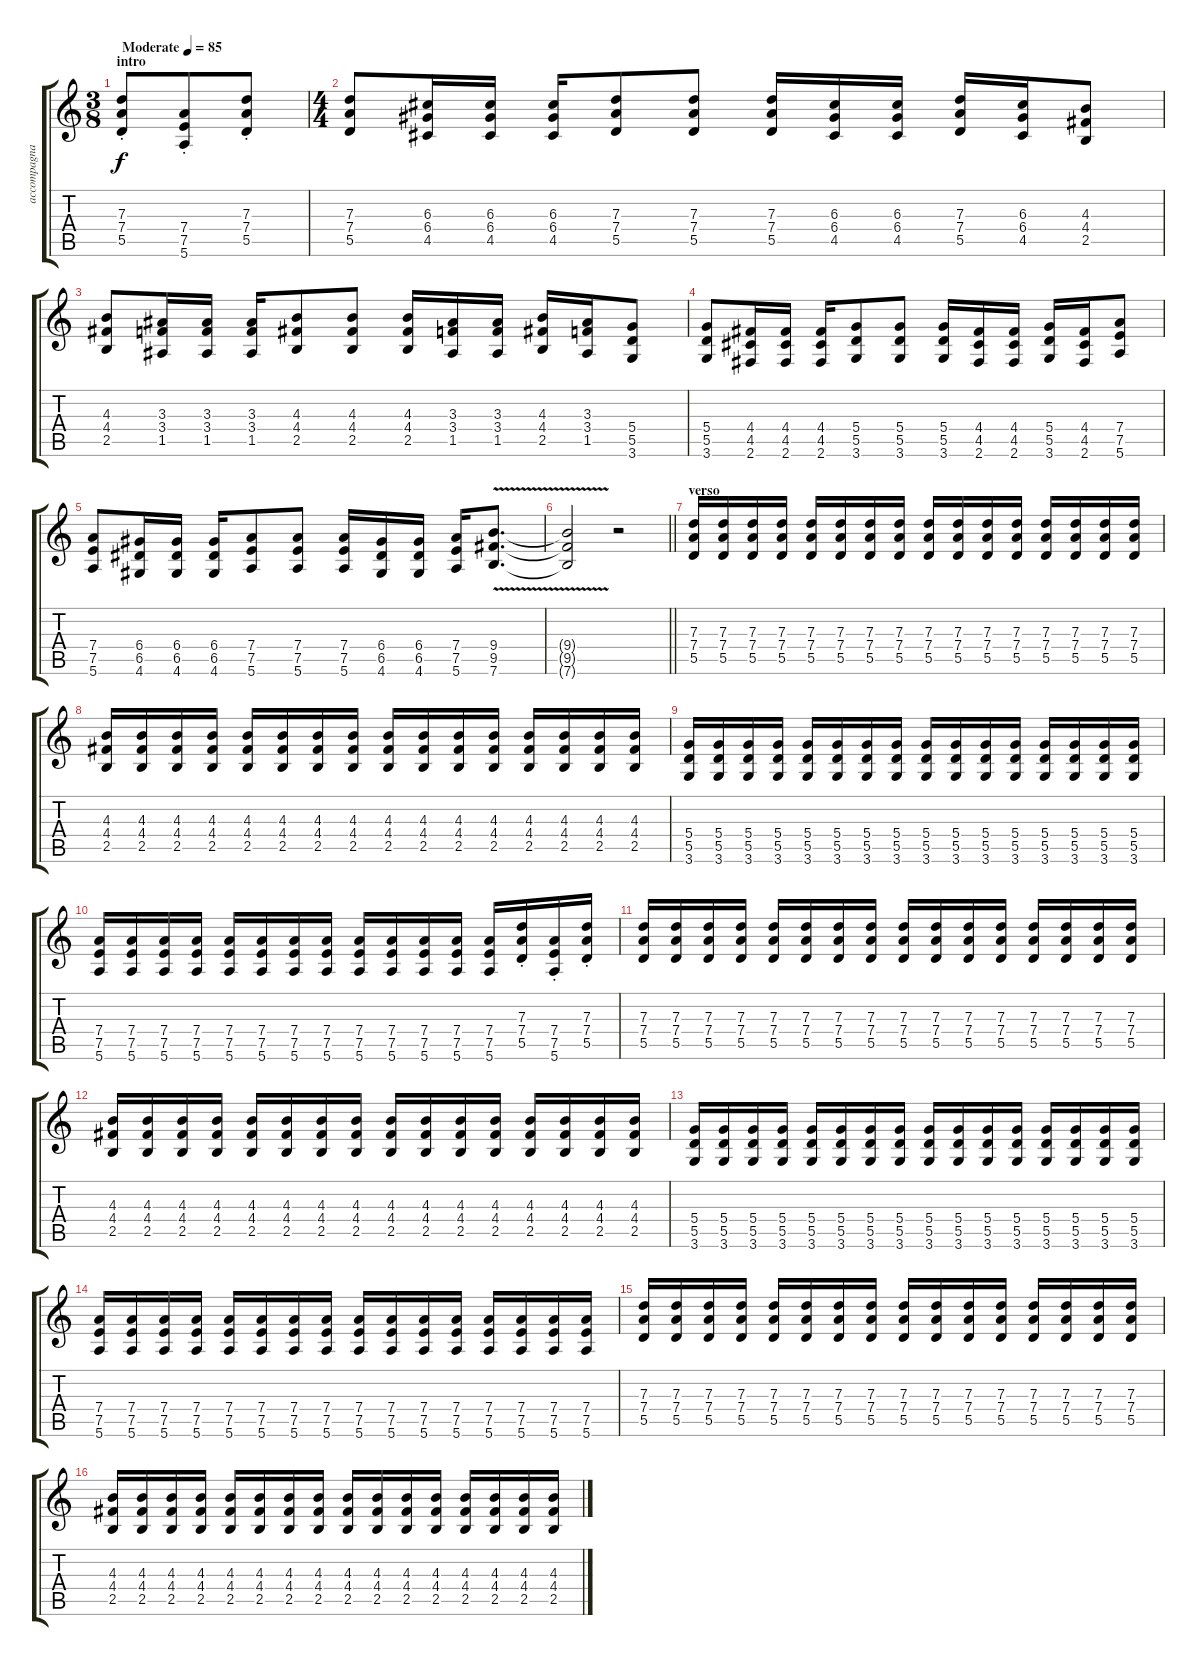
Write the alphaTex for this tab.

\track ("accompagnamento" "accompagna") {instrument overdrivenguitar}
\staff {score tabs}
\tuning (E4 B3 G3 D3 A2 E2) {hide}
\ts (3 8)
\section ("" "intro")
\tempo (85 "Moderate")
\clef g2
\ks c
(7.3{st} 7.4{st} 5.5{st}).8{dy f instrument overdrivenguitar} (7.4{st} 7.5{st} 5.6{st}).8 (7.3{st} 7.4{st} 5.5{st}).8 |
\ts (4 4)
(7.3 7.4 5.5).8 (6.3 6.4 4.5).16 (6.3 6.4 4.5).16 (6.3 6.4 4.5).16 (7.3 7.4 5.5).8 (7.3 7.4 5.5).8 (7.3 7.4 5.5).16 (6.3 6.4 4.5).16 (6.3 6.4 4.5).16 (7.3 7.4 5.5).16 (6.3 6.4 4.5).16 (4.3 4.4 2.5).8 |
(4.3 4.4 2.5).8 (3.3 3.4 1.5).16 (3.3 3.4 1.5).16 (3.3 3.4 1.5).16 (4.3 4.4 2.5).8 (4.3 4.4 2.5).8 (4.3 4.4 2.5).16 (3.3 3.4 1.5).16 (3.3 3.4 1.5).16 (4.3 4.4 2.5).16 (3.3 3.4 1.5).16 (5.4 5.5 3.6).8 |
(5.4 5.5 3.6).8 (4.4 4.5 2.6).16 (4.4 4.5 2.6).16 (4.4 4.5 2.6).16 (5.4 5.5 3.6).8 (5.4 5.5 3.6).8 (5.4 5.5 3.6).16 (4.4 4.5 2.6).16 (4.4 4.5 2.6).16 (5.4 5.5 3.6).16 (4.4 4.5 2.6).16 (7.4 7.5 5.6).8 |
(7.4 7.5 5.6).8 (6.4 6.5 4.6).16 (6.4 6.5 4.6).16 (6.4 6.5 4.6).16 (7.4 7.5 5.6).8 (7.4 7.5 5.6).8 (7.4 7.5 5.6).16 (6.4 6.5 4.6).16 (6.4 6.5 4.6).16 (7.4 7.5 5.6).16 (9.4{v} 9.5 7.6).8{d} |
\barLineRight lightlight
(9.4{t} 9.5{t} 7.6{t}).2 r.2 |
\section ("" "verso")
(7.3 7.4 5.5).16 (7.3 7.4 5.5).16 (7.3 7.4 5.5).16 (7.3 7.4 5.5).16 (7.3 7.4 5.5).16 (7.3 7.4 5.5).16 (7.3 7.4 5.5).16 (7.3 7.4 5.5).16 (7.3 7.4 5.5).16 (7.3 7.4 5.5).16 (7.3 7.4 5.5).16 (7.3 7.4 5.5).16 (7.3 7.4 5.5).16 (7.3 7.4 5.5).16 (7.3 7.4 5.5).16 (7.3 7.4 5.5).16 |
(4.3 4.4 2.5).16 (4.3 4.4 2.5).16 (4.3 4.4 2.5).16 (4.3 4.4 2.5).16 (4.3 4.4 2.5).16 (4.3 4.4 2.5).16 (4.3 4.4 2.5).16 (4.3 4.4 2.5).16 (4.3 4.4 2.5).16 (4.3 4.4 2.5).16 (4.3 4.4 2.5).16 (4.3 4.4 2.5).16 (4.3 4.4 2.5).16 (4.3 4.4 2.5).16 (4.3 4.4 2.5).16 (4.3 4.4 2.5).16 |
(5.4 5.5 3.6).16 (5.4 5.5 3.6).16 (5.4 5.5 3.6).16 (5.4 5.5 3.6).16 (5.4 5.5 3.6).16 (5.4 5.5 3.6).16 (5.4 5.5 3.6).16 (5.4 5.5 3.6).16 (5.4 5.5 3.6).16 (5.4 5.5 3.6).16 (5.4 5.5 3.6).16 (5.4 5.5 3.6).16 (5.4 5.5 3.6).16 (5.4 5.5 3.6).16 (5.4 5.5 3.6).16 (5.4 5.5 3.6).16 |
(7.4 7.5 5.6).16 (7.4 7.5 5.6).16 (7.4 7.5 5.6).16 (7.4 7.5 5.6).16 (7.4 7.5 5.6).16 (7.4 7.5 5.6).16 (7.4 7.5 5.6).16 (7.4 7.5 5.6).16 (7.4 7.5 5.6).16 (7.4 7.5 5.6).16 (7.4 7.5 5.6).16 (7.4 7.5 5.6).16 (7.4 7.5 5.6).16 (7.3{st} 7.4{st} 5.5{st}).16 (7.4{st} 7.5{st} 5.6{st}).16 (7.3{st} 7.4{st} 5.5{st}).16 |
(7.3 7.4 5.5).16 (7.3 7.4 5.5).16 (7.3 7.4 5.5).16 (7.3 7.4 5.5).16 (7.3 7.4 5.5).16 (7.3 7.4 5.5).16 (7.3 7.4 5.5).16 (7.3 7.4 5.5).16 (7.3 7.4 5.5).16 (7.3 7.4 5.5).16 (7.3 7.4 5.5).16 (7.3 7.4 5.5).16 (7.3 7.4 5.5).16 (7.3 7.4 5.5).16 (7.3 7.4 5.5).16 (7.3 7.4 5.5).16 |
(4.3 4.4 2.5).16 (4.3 4.4 2.5).16 (4.3 4.4 2.5).16 (4.3 4.4 2.5).16 (4.3 4.4 2.5).16 (4.3 4.4 2.5).16 (4.3 4.4 2.5).16 (4.3 4.4 2.5).16 (4.3 4.4 2.5).16 (4.3 4.4 2.5).16 (4.3 4.4 2.5).16 (4.3 4.4 2.5).16 (4.3 4.4 2.5).16 (4.3 4.4 2.5).16 (4.3 4.4 2.5).16 (4.3 4.4 2.5).16 |
(5.4 5.5 3.6).16 (5.4 5.5 3.6).16 (5.4 5.5 3.6).16 (5.4 5.5 3.6).16 (5.4 5.5 3.6).16 (5.4 5.5 3.6).16 (5.4 5.5 3.6).16 (5.4 5.5 3.6).16 (5.4 5.5 3.6).16 (5.4 5.5 3.6).16 (5.4 5.5 3.6).16 (5.4 5.5 3.6).16 (5.4 5.5 3.6).16 (5.4 5.5 3.6).16 (5.4 5.5 3.6).16 (5.4 5.5 3.6).16 |
(7.4 7.5 5.6).16 (7.4 7.5 5.6).16 (7.4 7.5 5.6).16 (7.4 7.5 5.6).16 (7.4 7.5 5.6).16 (7.4 7.5 5.6).16 (7.4 7.5 5.6).16 (7.4 7.5 5.6).16 (7.4 7.5 5.6).16 (7.4 7.5 5.6).16 (7.4 7.5 5.6).16 (7.4 7.5 5.6).16 (7.4 7.5 5.6).16 (7.4 7.5 5.6).16 (7.4 7.5 5.6).16 (7.4 7.5 5.6).16 |
(7.3 7.4 5.5).16 (7.3 7.4 5.5).16 (7.3 7.4 5.5).16 (7.3 7.4 5.5).16 (7.3 7.4 5.5).16 (7.3 7.4 5.5).16 (7.3 7.4 5.5).16 (7.3 7.4 5.5).16 (7.3 7.4 5.5).16 (7.3 7.4 5.5).16 (7.3 7.4 5.5).16 (7.3 7.4 5.5).16 (7.3 7.4 5.5).16 (7.3 7.4 5.5).16 (7.3 7.4 5.5).16 (7.3 7.4 5.5).16 |
(4.3 4.4 2.5).16 (4.3 4.4 2.5).16 (4.3 4.4 2.5).16 (4.3 4.4 2.5).16 (4.3 4.4 2.5).16 (4.3 4.4 2.5).16 (4.3 4.4 2.5).16 (4.3 4.4 2.5).16 (4.3 4.4 2.5).16 (4.3 4.4 2.5).16 (4.3 4.4 2.5).16 (4.3 4.4 2.5).16 (4.3 4.4 2.5).16 (4.3 4.4 2.5).16 (4.3 4.4 2.5).16 (4.3 4.4 2.5).16
